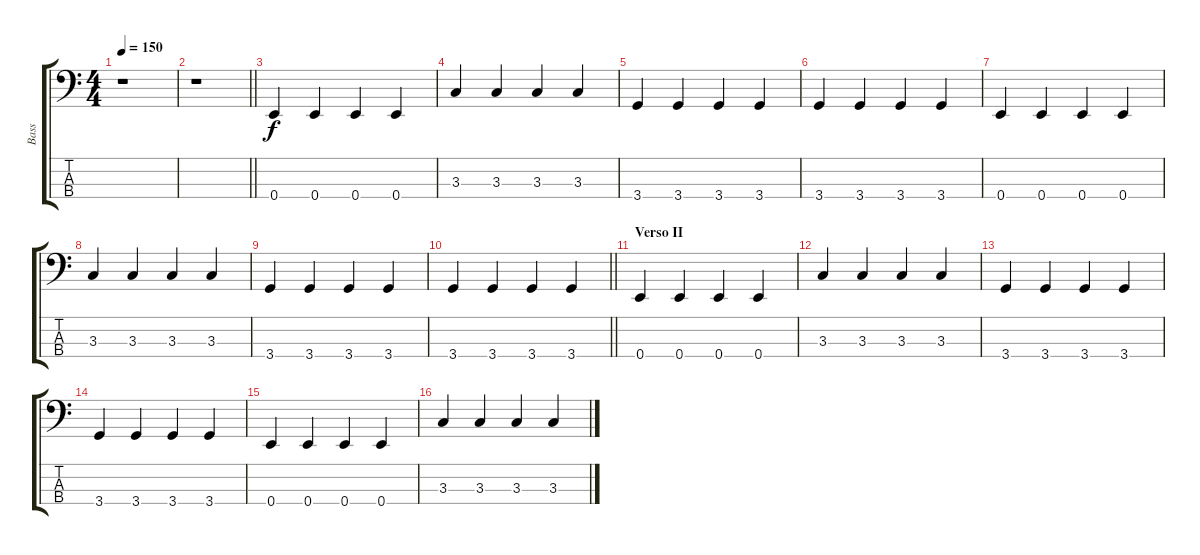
\track ("Bass" "Bass") {instrument electricbasspick}
\staff {score tabs}
\tuning (G2 D2 A1 E1) {hide}
\ts (4 4)
\tempo 150
\clef f4
\ks c
r.1{dy f} |
\barLineRight lightlight
r.1 |
0.4.4 0.4.4 0.4.4 0.4.4 |
3.3.4 3.3.4 3.3.4 3.3.4 |
3.4.4 3.4.4 3.4.4 3.4.4 |
3.4.4 3.4.4 3.4.4 3.4.4 |
0.4.4 0.4.4 0.4.4 0.4.4 |
3.3.4 3.3.4 3.3.4 3.3.4 |
3.4.4 3.4.4 3.4.4 3.4.4 |
\barLineRight lightlight
3.4.4 3.4.4 3.4.4 3.4.4 |
\section ("" "Verso II")
0.4.4 0.4.4 0.4.4 0.4.4 |
3.3.4 3.3.4 3.3.4 3.3.4 |
3.4.4 3.4.4 3.4.4 3.4.4 |
3.4.4 3.4.4 3.4.4 3.4.4 |
0.4.4 0.4.4 0.4.4 0.4.4 |
3.3.4 3.3.4 3.3.4 3.3.4
